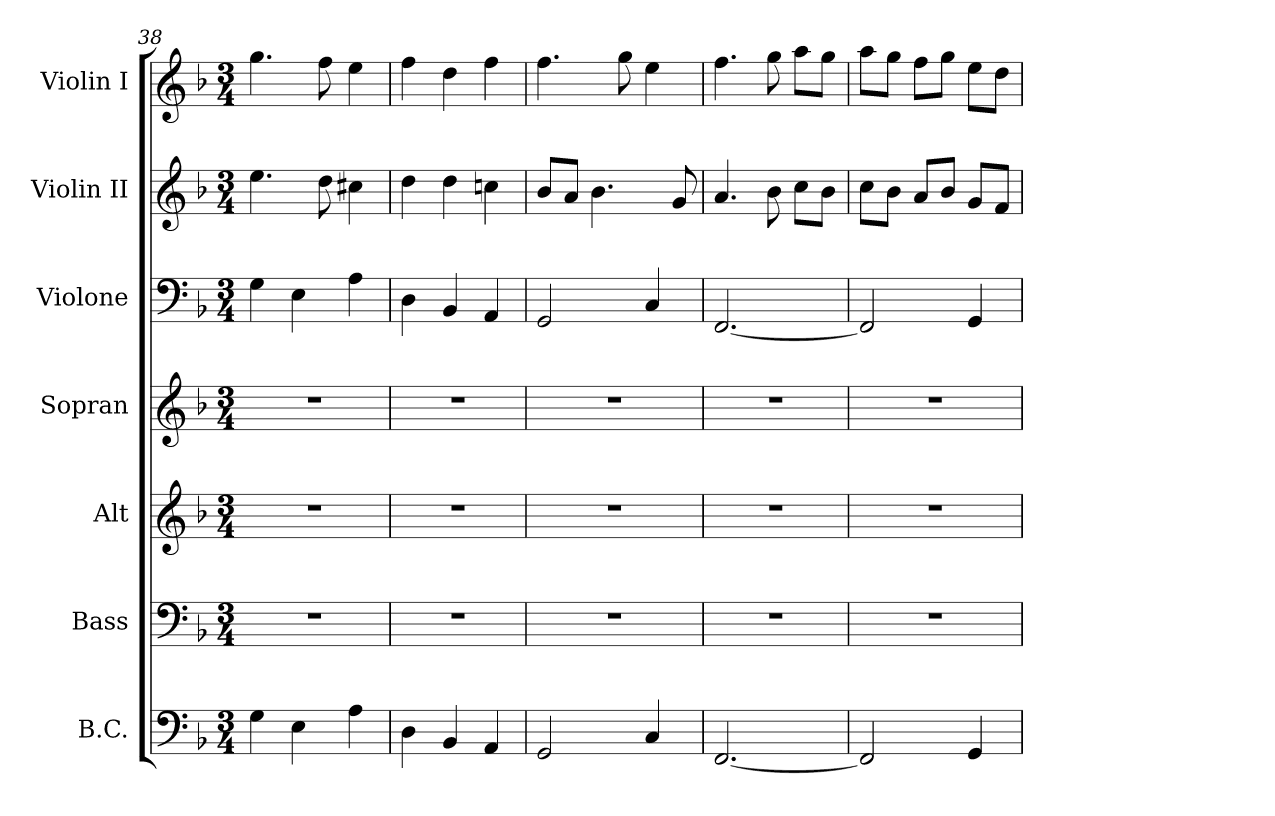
**kern	**kern	**kern	**kern	**kern	**kern	**kern
*part7	*part6	*part5	*part4	*part3	*part2	*part1
*staff7	*staff6	*staff5	*staff4	*staff3	*staff2	*staff1
*I"B.C.	*I"Bass	*I"Alt	*I"Sopran	*I"Violone	*I"Violin II	*I"Violin I
*	*I'B.	*I'A.	*I'S.	*	*I'Vln. II	*I'Vln. I
*clefF4	*clefF4	*clefG2	*clefG2	*clefF4	*clefG2	*clefG2
*k[b-]	*k[b-]	*k[b-]	*k[b-]	*k[b-]	*k[b-]	*k[b-]
*F:	*F:	*F:	*F:	*F:	*F:	*F:
*M3/4	*M3/4	*M3/4	*M3/4	*M3/4	*M3/4	*M3/4
=38	=38	=38	=38	=38	=38	=38
!	!LO:N:vis=1	!LO:N:vis=1	!LO:N:vis=1	!	!	!
4Gi\	2.r	2.r	2.r	4Gi\	4.eei\	4.ggi\
4Ei\	.	.	.	4Ei\	.	.
.	.	.	.	.	8ddi\	8ffi\
4Ai\	.	.	.	4Ai\	4cc#Xi\	4eei\
!!LO:LB:g=z
=39	=39	=39	=39	=39	=39	=39
!	!LO:N:vis=1	!LO:N:vis=1	!LO:N:vis=1	!	!	!
4Di\	2.r	2.r	2.r	4Di\	4ddi\	4ffi\
4BB-i/	.	.	.	4BB-i/	4ddi\	4ddi\
4AAi/	.	.	.	4AAi/	4ccni\	4ffi\
=40	=40	=40	=40	=40	=40	=40
!	!LO:N:vis=1	!LO:N:vis=1	!LO:N:vis=1	!	!	!
2GGi/	2.r	2.r	2.r	2GGi/	8b-i/L	4.ffi\
.	.	.	.	.	8ai/J	.
.	.	.	.	.	4.b-i\	.
.	.	.	.	.	.	8ggi\
4Ci/	.	.	.	4Ci/	.	4eei\
.	.	.	.	.	8gi/	.
=41	=41	=41	=41	=41	=41	=41
!	!LO:N:vis=1	!LO:N:vis=1	!LO:N:vis=1	!	!	!
[2.FFi/	2.r	2.r	2.r	[2.FFi/	4.ai/	4.ffi\
.	.	.	.	.	8b-i\	8ggi\
.	.	.	.	.	8cci\L	8aai\L
.	.	.	.	.	8b-i\J	8ggi\J
=42	=42	=42	=42	=42	=42	=42
!	!LO:N:vis=1	!LO:N:vis=1	!LO:N:vis=1	!	!	!
2FFi/]	2.r	2.r	2.r	2FFi/]	8cci\L	8aai\L
.	.	.	.	.	8b-i\J	8ggi\J
.	.	.	.	.	8ai/L	8ffi\L
.	.	.	.	.	8b-i/J	8ggi\J
4GGi/	.	.	.	4GGi/	8gi/L	8eei\L
.	.	.	.	.	8fi/J	8ddi\J
=	=	=	=	=	=	=
*-	*-	*-	*-	*-	*-	*-
